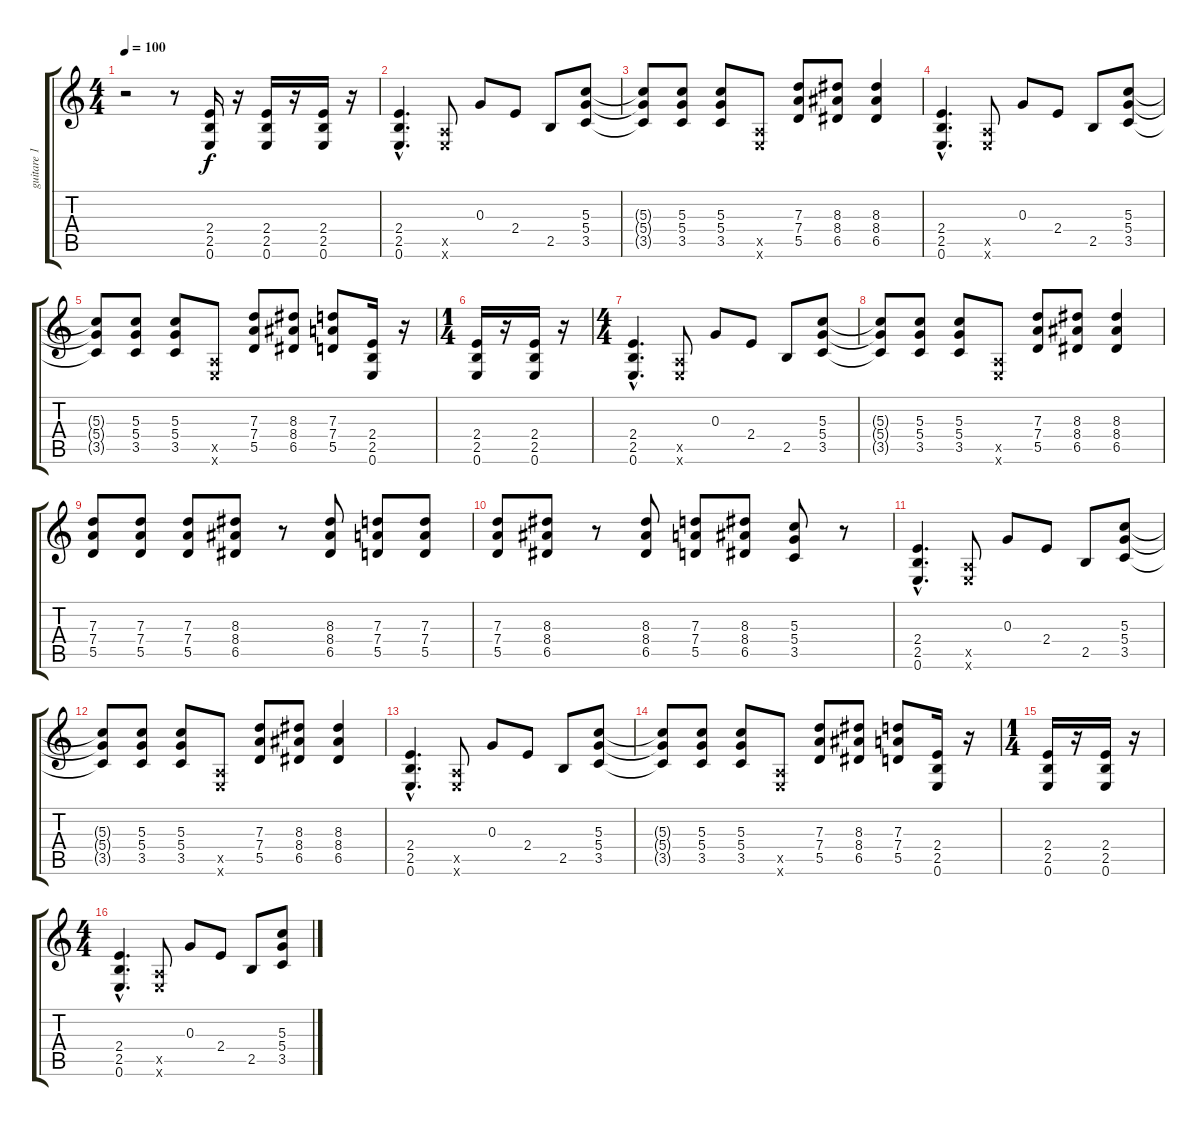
\track ("guitare 1" "guitare 1") {instrument distortionguitar}
\staff {score tabs}
\tuning (E4 B3 G3 D3 A2 E2) {hide}
\ts (4 4)
\tempo 100
\clef g2
\ks c
r.2{dy f instrument distortionguitar} r.8 (2.4 2.5 0.6).16 r.16 (2.4 2.5 0.6).16 r.16 (2.4 2.5 0.6).16 r.16 |
(2.4{hac} 2.5{hac} 0.6{hac}).4{d} (0.5{x} 0.6{x}).8 0.3.8{volume 16 balance 8} 2.4.8 2.5.8 (5.3 5.4 3.5).8{volume 13} |
(5.3{t} 5.4{t} 3.5{t}).8 (5.3 5.4 3.5).8 (5.3 5.4 3.5).8 (0.5{x} 0.6{x}).8 (7.3 7.4 5.5).8 (8.3 8.4 6.5).8 (8.3 8.4 6.5).4 |
(2.4{hac} 2.5{hac} 0.6{hac}).4{d} (0.5{x} 0.6{x}).8 0.3.8{volume 16 balance 8} 2.4.8 2.5.8 (5.3 5.4 3.5).8{volume 13} |
(5.3{t} 5.4{t} 3.5{t}).8 (5.3 5.4 3.5).8 (5.3 5.4 3.5).8 (0.5{x} 0.6{x}).8 (7.3 7.4 5.5).8 (8.3 8.4 6.5).8 (7.3 7.4 5.5).8 (2.4 2.5 0.6).16 r.16 |
\ts (1 4)
(2.4 2.5 0.6).16 r.16 (2.4 2.5 0.6).16 r.16 |
\ts (4 4)
(2.4{hac} 2.5{hac} 0.6{hac}).4{d} (0.5{x} 0.6{x}).8 0.3.8{volume 16 balance 8} 2.4.8 2.5.8 (5.3 5.4 3.5).8{volume 13} |
(5.3{t} 5.4{t} 3.5{t}).8 (5.3 5.4 3.5).8 (5.3 5.4 3.5).8 (0.5{x} 0.6{x}).8 (7.3 7.4 5.5).8 (8.3 8.4 6.5).8 (8.3 8.4 6.5).4 |
(7.3 7.4 5.5).8{instrument electricguitarmuted} (7.3 7.4 5.5).8 (7.3 7.4 5.5).8 (8.3 8.4 6.5).8{instrument distortionguitar} r.8 (8.3 8.4 6.5).8 (7.3 7.4 5.5).8{instrument electricguitarmuted} (7.3 7.4 5.5).8 |
(7.3 7.4 5.5).8 (8.3 8.4 6.5).8{instrument distortionguitar} r.8 (8.3 8.4 6.5).8{instrument electricguitarmuted} (7.3 7.4 5.5).8{instrument distortionguitar} (8.3 8.4 6.5).8 (5.3 5.4 3.5).8 r.8 |
(2.4{hac} 2.5{hac} 0.6{hac}).4{d} (0.5{x} 0.6{x}).8 0.3.8{volume 16 balance 8} 2.4.8 2.5.8 (5.3 5.4 3.5).8{volume 13} |
(5.3{t} 5.4{t} 3.5{t}).8 (5.3 5.4 3.5).8 (5.3 5.4 3.5).8 (0.5{x} 0.6{x}).8 (7.3 7.4 5.5).8 (8.3 8.4 6.5).8 (8.3 8.4 6.5).4 |
(2.4{hac} 2.5{hac} 0.6{hac}).4{d} (0.5{x} 0.6{x}).8 0.3.8{volume 16 balance 8} 2.4.8 2.5.8 (5.3 5.4 3.5).8{volume 13} |
(5.3{t} 5.4{t} 3.5{t}).8 (5.3 5.4 3.5).8 (5.3 5.4 3.5).8 (0.5{x} 0.6{x}).8 (7.3 7.4 5.5).8 (8.3 8.4 6.5).8 (7.3 7.4 5.5).8 (2.4 2.5 0.6).16 r.16 |
\ts (1 4)
(2.4 2.5 0.6).16 r.16 (2.4 2.5 0.6).16 r.16 |
\ts (4 4)
(2.4{hac} 2.5{hac} 0.6{hac}).4{d} (0.5{x} 0.6{x}).8 0.3.8{volume 16 balance 8} 2.4.8 2.5.8 (5.3 5.4 3.5).8{volume 13}
